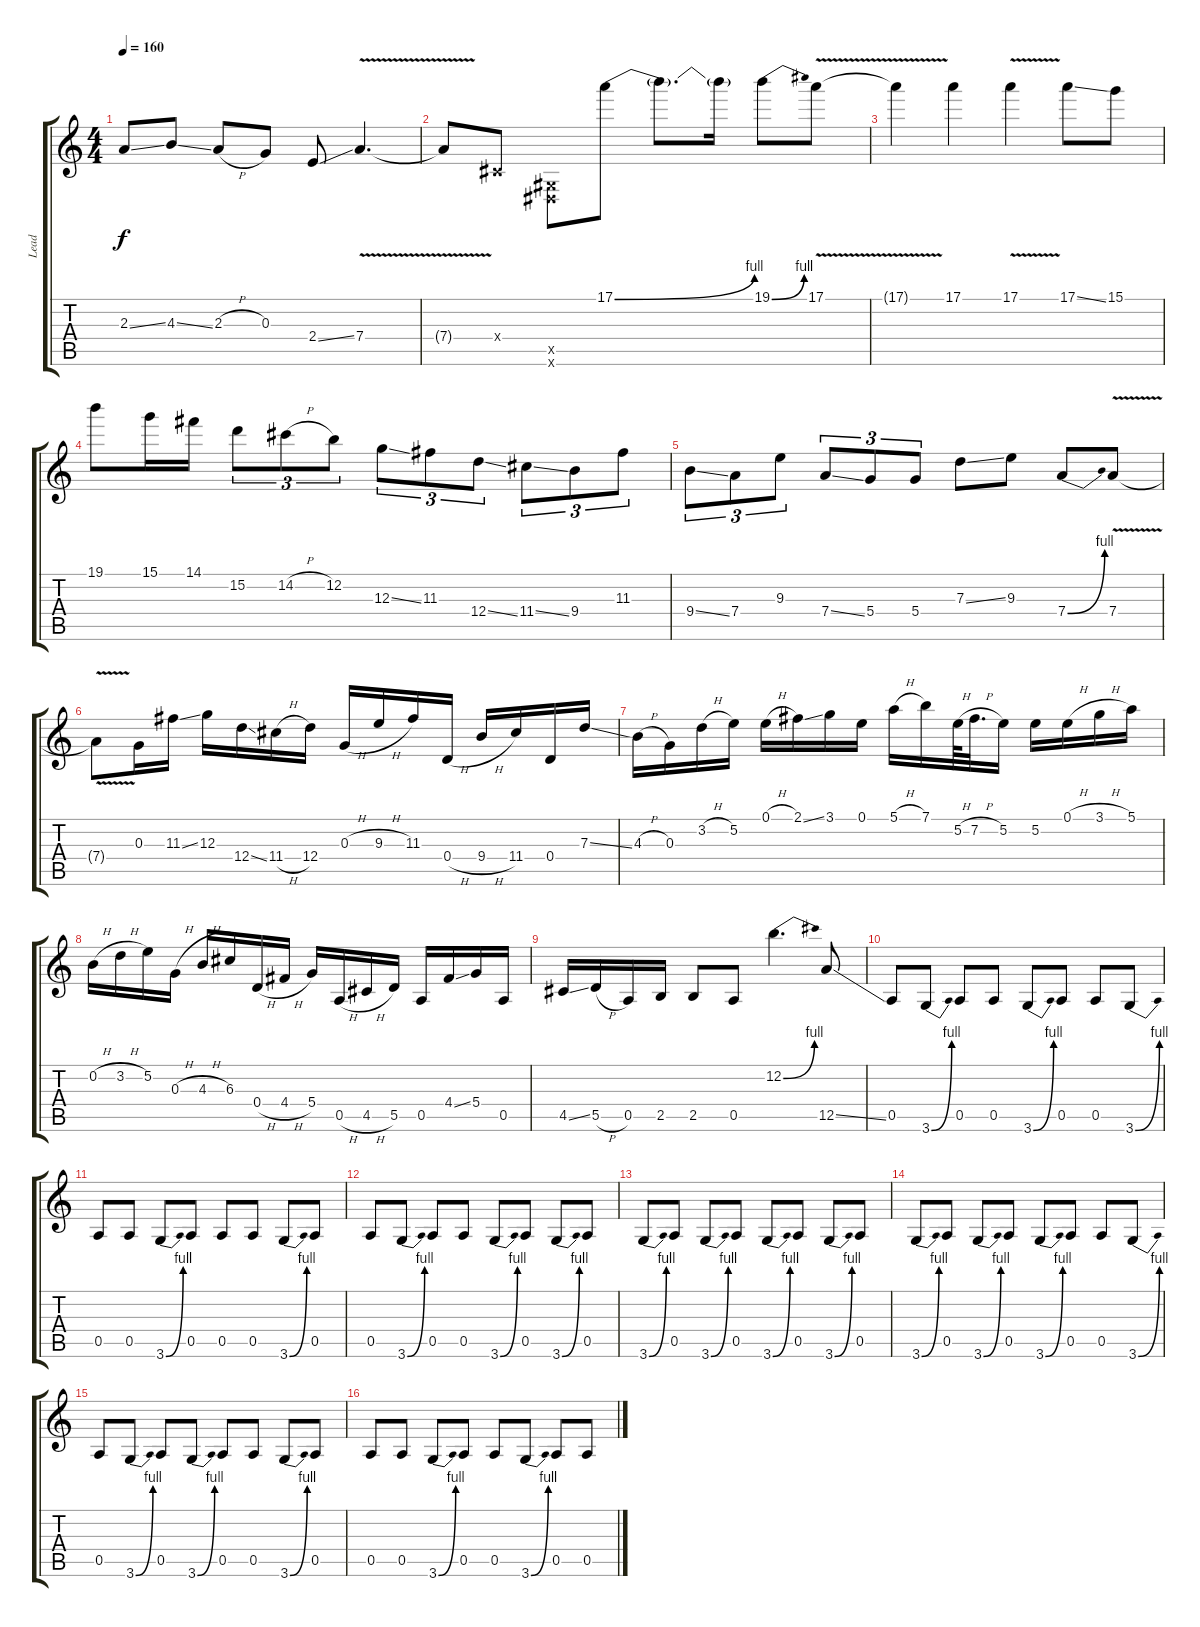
\track ("Lead" "Lead") {instrument distortionguitar}
\staff {score tabs}
\tuning (E4 B3 G3 D3 A2 E2) {hide}
\ts (4 4)
\tempo 160
\clef g2
\ks c
2.3{ss}.8{dy f} 4.3{ss}.8 2.3{h}.8 0.3.8 2.4{ss}.8 7.4{v}.4{d} |
7.4{t}.8 -1.4{x}.8 (-1.5{x} -1.6{x}).8 17.1{be (bend 0 0 60 4)}.8 17.1{t}.8{d} 17.1{t}.16 19.1{be (bend 0 0 60 4)}.8 17.1{v}.8 |
17.1{t}.4 17.1.4 17.1{v}.4 17.1{ss}.8 15.1.8 |
19.1.8 15.1.16 14.1.16 15.2.8{tu (3 2)} 14.2{h}.8{tu (3 2)} 12.2.8{tu (3 2)} 12.3{ss}.8{tu (3 2)} 11.3.8{tu (3 2)} 12.4{ss}.8{tu (3 2)} 11.4{ss}.8{tu (3 2)} 9.4.8{tu (3 2)} 11.3.8{tu (3 2)} |
9.4{ss}.8{tu (3 2)} 7.4.8{tu (3 2)} 9.3.8{tu (3 2)} 7.4{ss}.8{tu (3 2)} 5.4.8{tu (3 2)} 5.4.8{tu (3 2)} 7.3{ss}.8 9.3.8 7.4{be (bend 0 0 60 4)}.8 7.4{v}.8 |
7.4{t}.8 0.3.16 11.3{ss}.16 12.3.16 12.4{ss}.16 11.4{h}.16 12.4.16 0.3{h}.16 9.3{h}.16 11.3.16 0.4{h}.16 9.4{h}.16 11.4.16 0.4.16 7.3{ss}.16 |
4.3{h}.16 0.3.16 3.2{h}.16 5.2.16 0.1{h}.16 2.1{ss}.16 3.1.16 0.1.16 5.1{h}.16 7.1.16 5.2{h}.64 7.2{h}.32{d} 5.2.16 5.2.16 0.1{h}.16 3.1{h}.16 5.1.16 |
0.2{h}.16 3.2{h}.16 5.2.16 0.3{h}.16 4.3{h}.16 6.3.16 0.4{h}.16 4.4{h}.16 5.4.16 0.5{h}.16 4.5{h}.16 5.5.16 0.5.16 4.4{ss}.16 5.4.16 0.5.16 |
4.5{ss}.16 5.5{h}.16 0.5.16 2.5.16 2.5.8 0.5.8 12.2{be (bend 0 0 60 4)}.4{d} 12.5{ss}.8 |
0.5.8{volume 13} 3.6{be (bend 0 0 60 4)}.8 0.5.8 0.5.8 3.6{be (bend 0 0 60 4)}.8 0.5.8 0.5.8 3.6{be (bend 0 0 60 4)}.8 |
0.5.8 0.5.8 3.6{be (bend 0 0 60 4)}.8 0.5.8 0.5.8 0.5.8 3.6{be (bend 0 0 60 4)}.8 0.5.8 |
0.5.8{volume 10} 3.6{be (bend 0 0 60 4)}.8 0.5.8 0.5.8 3.6{be (bend 0 0 60 4)}.8 0.5.8 3.6{be (bend 0 0 60 4)}.8 0.5.8 |
3.6{be (bend 0 0 60 4)}.8 0.5.8 3.6{be (bend 0 0 60 4)}.8 0.5.8 3.6{be (bend 0 0 60 4)}.8 0.5.8 3.6{be (bend 0 0 60 4)}.8 0.5.8 |
3.6{be (bend 0 0 60 4)}.8{volume 8} 0.5.8 3.6{be (bend 0 0 60 4)}.8 0.5.8 3.6{be (bend 0 0 60 4)}.8 0.5.8 0.5.8 3.6{be (bend 0 0 60 4)}.8 |
0.5.8 3.6{be (bend 0 0 60 4)}.8 0.5.8 3.6{be (bend 0 0 60 4)}.8 0.5.8 0.5.8 3.6{be (bend 0 0 60 4)}.8 0.5.8 |
0.5.8{volume 6} 0.5.8 3.6{be (bend 0 0 60 4)}.8 0.5.8 0.5.8 3.6{be (bend 0 0 60 4)}.8 0.5.8 0.5.8
